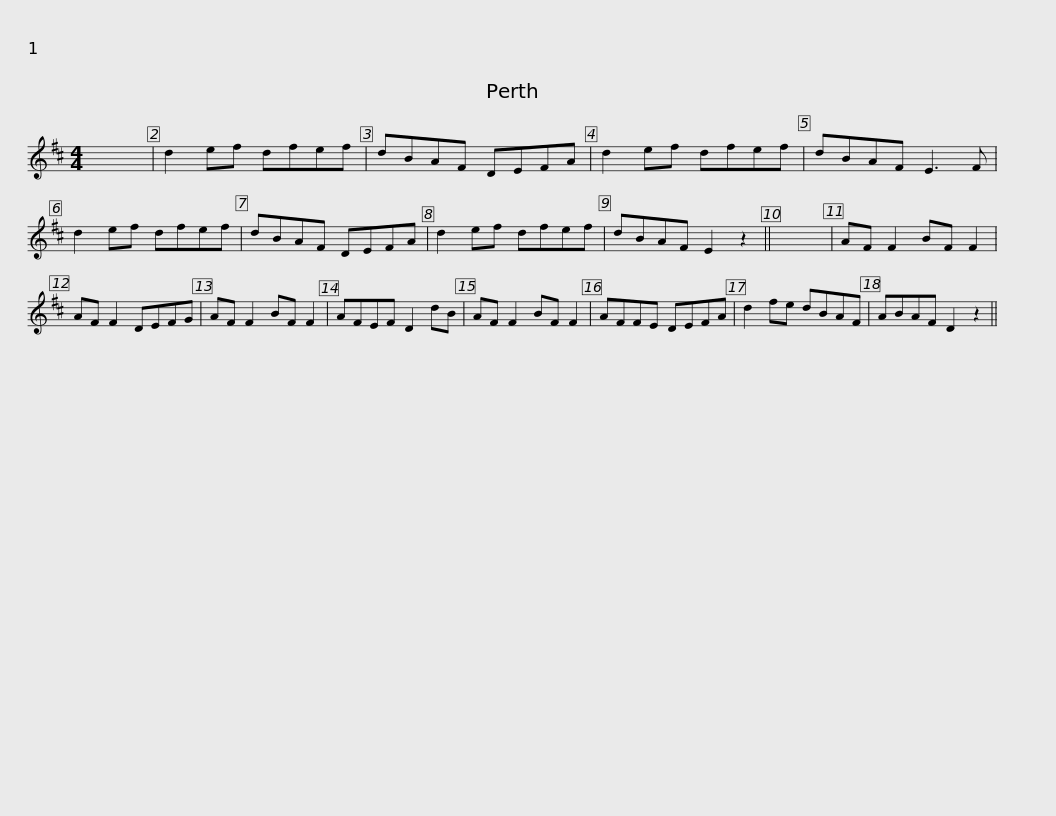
X:1
L:1/8
M:4/4
I:linebreak $
K:D
V:1 treble
V:1
 x8 | d2 ef dfef | dBAF DEFA | d2 ef dfef | dBAF E3 F | %5
 d2 ef dfef |$ dBAF DEFA | d2 ef dfef | dBAF E2 z2 || x8 | %10
 AF F2 BF F2 | AF F2 DEFG | AF F2 BF F2 |$ AFEF D2 dB | AF F2 BF F2 | %15
 AFFE DEFA | d2 fe dBAF | ABAF D2 z2 || %18
